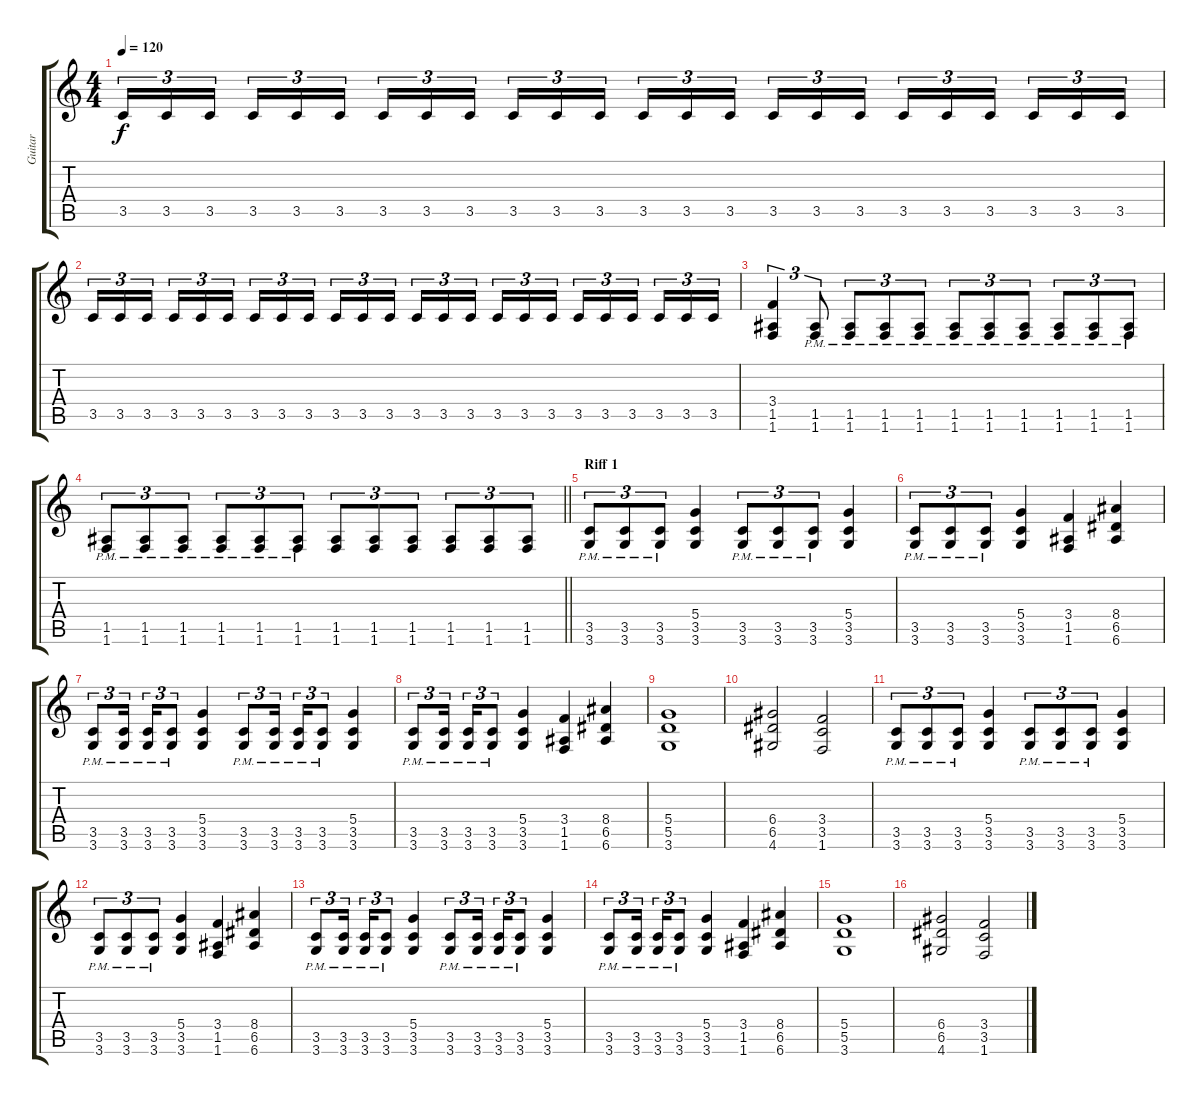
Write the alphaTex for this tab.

\track ("Guitar" "Guitar") {instrument distortionguitar}
\staff {score tabs}
\tuning (E4 B3 G3 D3 A2 E2) {hide}
\ts (4 4)
\tempo 120
\clef g2
\ks c
3.5.16{tu (3 2) dy f} 3.5.16{tu (3 2)} 3.5.16{tu (3 2) beam splitsecondary} 3.5.16{tu (3 2)} 3.5.16{tu (3 2)} 3.5.16{tu (3 2)} 3.5.16{tu (3 2)} 3.5.16{tu (3 2)} 3.5.16{tu (3 2) beam splitsecondary} 3.5.16{tu (3 2)} 3.5.16{tu (3 2)} 3.5.16{tu (3 2)} 3.5.16{tu (3 2)} 3.5.16{tu (3 2)} 3.5.16{tu (3 2) beam splitsecondary} 3.5.16{tu (3 2)} 3.5.16{tu (3 2)} 3.5.16{tu (3 2)} 3.5.16{tu (3 2)} 3.5.16{tu (3 2)} 3.5.16{tu (3 2) beam splitsecondary} 3.5.16{tu (3 2)} 3.5.16{tu (3 2)} 3.5.16{tu (3 2)} |
3.5.16{tu (3 2)} 3.5.16{tu (3 2)} 3.5.16{tu (3 2) beam splitsecondary} 3.5.16{tu (3 2)} 3.5.16{tu (3 2)} 3.5.16{tu (3 2)} 3.5.16{tu (3 2)} 3.5.16{tu (3 2)} 3.5.16{tu (3 2) beam splitsecondary} 3.5.16{tu (3 2)} 3.5.16{tu (3 2)} 3.5.16{tu (3 2)} 3.5.16{tu (3 2)} 3.5.16{tu (3 2)} 3.5.16{tu (3 2) beam splitsecondary} 3.5.16{tu (3 2)} 3.5.16{tu (3 2)} 3.5.16{tu (3 2)} 3.5.16{tu (3 2)} 3.5.16{tu (3 2)} 3.5.16{tu (3 2) beam splitsecondary} 3.5.16{tu (3 2)} 3.5.16{tu (3 2)} 3.5.16{tu (3 2)} |
(3.4 1.5 1.6).4{tu (3 2)} (1.5{pm} 1.6{pm}).8{tu (3 2)} (1.5{pm} 1.6{pm}).8{tu (3 2)} (1.5{pm} 1.6{pm}).8{tu (3 2)} (1.5{pm} 1.6{pm}).8{tu (3 2)} (1.5{pm} 1.6{pm}).8{tu (3 2)} (1.5{pm} 1.6{pm}).8{tu (3 2)} (1.5{pm} 1.6{pm}).8{tu (3 2)} (1.5{pm} 1.6{pm}).8{tu (3 2)} (1.5{pm} 1.6{pm}).8{tu (3 2)} (1.5{pm} 1.6{pm}).8{tu (3 2)} |
\barLineRight lightlight
(1.5{pm} 1.6{pm}).8{tu (3 2)} (1.5{pm} 1.6{pm}).8{tu (3 2)} (1.5{pm} 1.6{pm}).8{tu (3 2)} (1.5{pm} 1.6{pm}).8{tu (3 2)} (1.5{pm} 1.6{pm}).8{tu (3 2)} (1.5{pm} 1.6{pm}).8{tu (3 2)} (1.5 1.6).8{tu (3 2)} (1.5 1.6).8{tu (3 2)} (1.5 1.6).8{tu (3 2)} (1.5 1.6).8{tu (3 2)} (1.5 1.6).8{tu (3 2)} (1.5 1.6).8{tu (3 2)} |
\section ("" "Riff 1")
(3.5{pm} 3.6{pm}).8{tu (3 2)} (3.5{pm} 3.6{pm}).8{tu (3 2)} (3.5{pm} 3.6{pm}).8{tu (3 2)} (5.4 3.5 3.6).4 (3.5{pm} 3.6{pm}).8{tu (3 2)} (3.5{pm} 3.6{pm}).8{tu (3 2)} (3.5{pm} 3.6{pm}).8{tu (3 2)} (5.4 3.5 3.6).4 |
(3.5{pm} 3.6{pm}).8{tu (3 2)} (3.5{pm} 3.6{pm}).8{tu (3 2)} (3.5{pm} 3.6{pm}).8{tu (3 2)} (5.4 3.5 3.6).4 (3.4 1.5 1.6).4 (8.4 6.5 6.6).4 |
(3.5{pm} 3.6{pm}).8{tu (3 2)} (3.5{pm} 3.6{pm}).16{tu (3 2) beam splitsecondary} (3.5{pm} 3.6{pm}).16{tu (3 2)} (3.5{pm} 3.6{pm}).8{tu (3 2)} (5.4 3.5 3.6).4 (3.5{pm} 3.6{pm}).8{tu (3 2)} (3.5{pm} 3.6{pm}).16{tu (3 2) beam splitsecondary} (3.5{pm} 3.6{pm}).16{tu (3 2)} (3.5{pm} 3.6{pm}).8{tu (3 2)} (5.4 3.5 3.6).4 |
(3.5{pm} 3.6{pm}).8{tu (3 2)} (3.5{pm} 3.6{pm}).16{tu (3 2) beam splitsecondary} (3.5{pm} 3.6{pm}).16{tu (3 2)} (3.5{pm} 3.6{pm}).8{tu (3 2)} (5.4 3.5 3.6).4 (3.4 1.5 1.6).4 (8.4 6.5 6.6).4 |
(5.4 5.5 3.6).1 |
(6.4 6.5 4.6).2 (3.4 3.5 1.6).2 |
(3.5{pm} 3.6{pm}).8{tu (3 2)} (3.5{pm} 3.6{pm}).8{tu (3 2)} (3.5{pm} 3.6{pm}).8{tu (3 2)} (5.4 3.5 3.6).4 (3.5{pm} 3.6{pm}).8{tu (3 2)} (3.5{pm} 3.6{pm}).8{tu (3 2)} (3.5{pm} 3.6{pm}).8{tu (3 2)} (5.4 3.5 3.6).4 |
(3.5{pm} 3.6{pm}).8{tu (3 2)} (3.5{pm} 3.6{pm}).8{tu (3 2)} (3.5{pm} 3.6{pm}).8{tu (3 2)} (5.4 3.5 3.6).4 (3.4 1.5 1.6).4 (8.4 6.5 6.6).4 |
(3.5{pm} 3.6{pm}).8{tu (3 2)} (3.5{pm} 3.6{pm}).16{tu (3 2) beam splitsecondary} (3.5{pm} 3.6{pm}).16{tu (3 2)} (3.5{pm} 3.6{pm}).8{tu (3 2)} (5.4 3.5 3.6).4 (3.5{pm} 3.6{pm}).8{tu (3 2)} (3.5{pm} 3.6{pm}).16{tu (3 2) beam splitsecondary} (3.5{pm} 3.6{pm}).16{tu (3 2)} (3.5{pm} 3.6{pm}).8{tu (3 2)} (5.4 3.5 3.6).4 |
(3.5{pm} 3.6{pm}).8{tu (3 2)} (3.5{pm} 3.6{pm}).16{tu (3 2) beam splitsecondary} (3.5{pm} 3.6{pm}).16{tu (3 2)} (3.5{pm} 3.6{pm}).8{tu (3 2)} (5.4 3.5 3.6).4 (3.4 1.5 1.6).4 (8.4 6.5 6.6).4 |
(5.4 5.5 3.6).1 |
(6.4 6.5 4.6).2 (3.4 3.5 1.6).2
